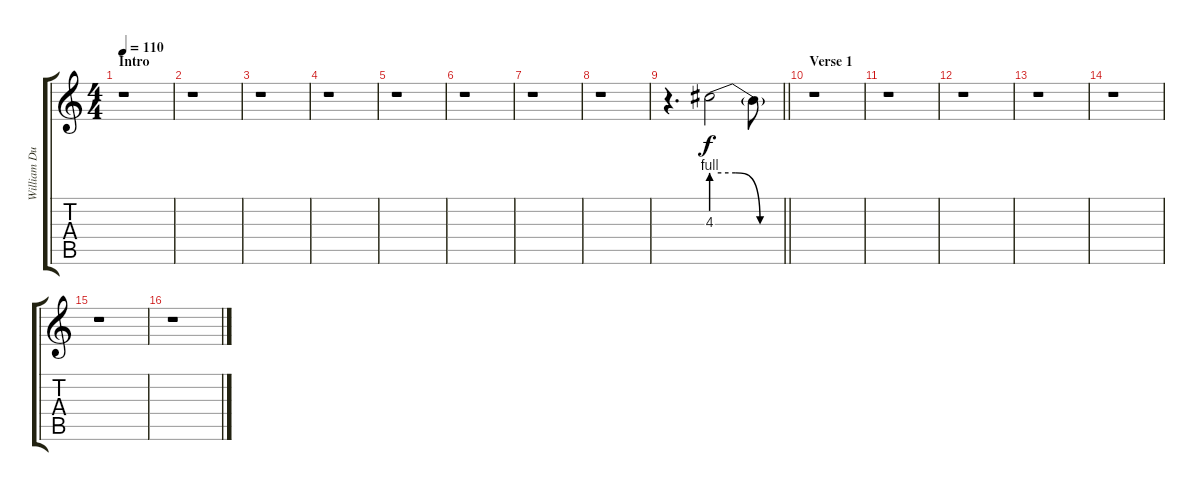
\track ("William Duffy - Gtr. 3 Lead" "William Du") {instrument distortionguitar}
\staff {score tabs}
\tuning (E4 B3 G3 D3 A2 E2) {hide}
\ts (4 4)
\section ("" "Intro")
\tempo 110
\clef g2
\ks c
r.1{dy f instrument distortionguitar} |
r.1 |
r.1 |
r.1 |
r.1 |
r.1 |
r.1 |
r.1 |
\barLineRight lightlight
r.4{d} 4.3{be (custom 0 4 20 4 40 0 60 0)}.2 4.3{t}.8 |
\section ("" "Verse 1")
r.1 |
r.1 |
r.1 |
r.1 |
r.1 |
r.1 |
r.1
